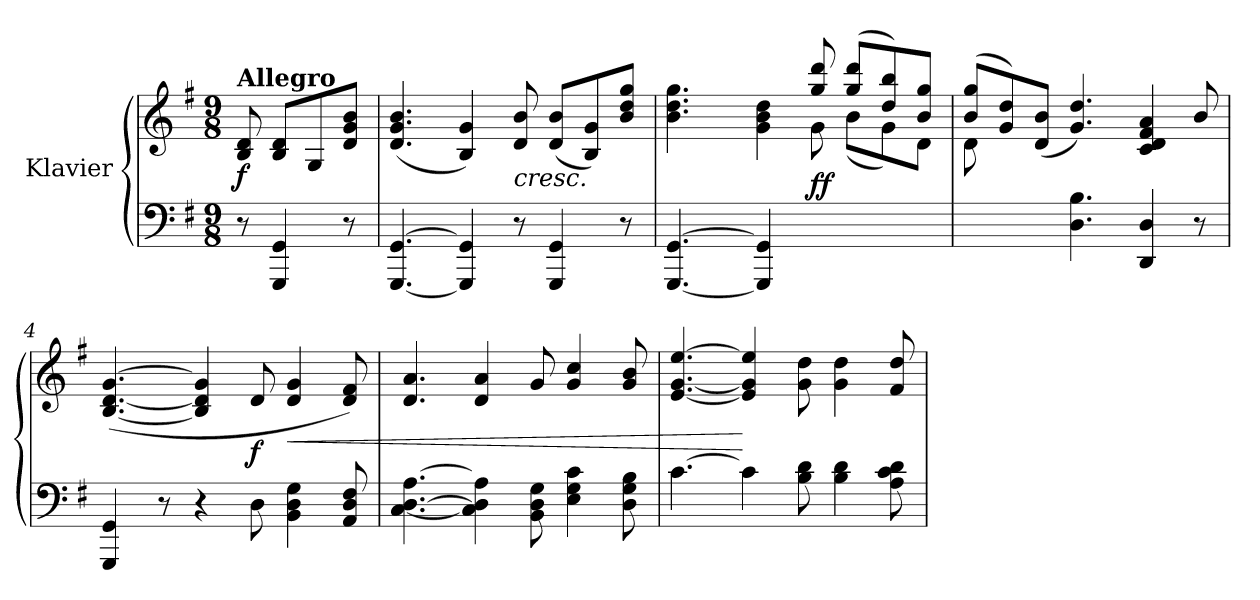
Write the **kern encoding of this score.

**kern	**kern	**dynam
*part1	*part1	*part1
*staff2	*staff1	*staff1/2
*I"Klavier	*	*
*clefF4	*clefG2	*
*k[f#]	*k[f#]	*
*M9/8	*M9/8	*
=	=	=
!	!LO:TX:a:B:t=Allegro	!
!	!	!LO:DY:b
8r	8B/ 8d/	f
4GGG/ 4GG/	8B/ 8d/L	.
.	8G/	.
8r	8d/ 8g/ 8b/J	.
=1	=1	=1
[4.GGG/ [4.GG/	(<4.d/ 4.g/ 4.b/	.
4GGG/] 4GG/]	4B/ 4g/)	.
!	!LO:TX:b:i:t=cresc.	!
8r	8d/ 8b/	.
4GGG/ 4GG/	(<8d/ 8b/L	.
.	8B/ 8g/)	.
8r	8b/ 8dd/ 8gg/J	.
=2	=2	=2
*	*^	*
[4.GGG/ [4.GG/	4.b\ 4.dd\ 4.gg\	8ryy	.
*	*v	*v	*
4GGG/] 4GG/]	4g\ 4b\ 4dd\	.
*	*^	*
!	!	!	!LO:DY:a=2
2ryy	8gg/ 8ddd/	8g\	ff
.	(>8gg/ 8ddd/L	(<8b\L	.
.	8dd/ 8bb/)	8g\)	.
.	8b/ 8gg/J	8d\J	.
=3	=3	=3	=3
8ryy	(>8b/ 8gg/L	(>8d\L	.
8B\)	8g/ 8dd/)	1ryy	.
8G\J	(<8d/ 8b/J	.	.
4.D\ 4.B\	4.g/ 4.dd/)	.	.
4DD/ 4D/	4c/ 4d/ 4f#/ 4a/	.	.
8r	8b/	.	.
*	*v	*v	*
=4	=4	=4
4GGG/ 4GG/	(>[4.B/ [4.d/ [4.g/	.
8r	.	.
4r	4B/] 4d/] 4g/]	.
!	!	!LO:DY:b
8D\	8d/	f
!	!	!LO:HP:b
4BB\ 4D\ 4G\	4d/ 4g/	<
8AA/ 8D/ 8F#/	8d/ 8f#/)	.
!!LO:LB:g=z
=5	=5	=5
[4.C\ [4.D\ [4.A\	4.d/ 4.a/	.
4C\] 4D\] 4A\]	4d/ 4a/	.
8BB\ 8D\ 8G\	8g/	.
4E\ 4G\ 4c\	4g/ 4cc/	.
8D\ 8G\ 8B\	8g/ 8b/	.
=6	=6	=6
[4.c\	[4.e/ [4.g/ [4.ee/	.
4c\]	4e/] 4g/] 4ee/]	[
8B\ 8d\	8g\ 8dd\	.
4B\ 4d\	4g\ 4dd\	.
8A\ 8c\ 8d\	8f#/ 8dd/	.
=	=	=
*-	*-	*-
